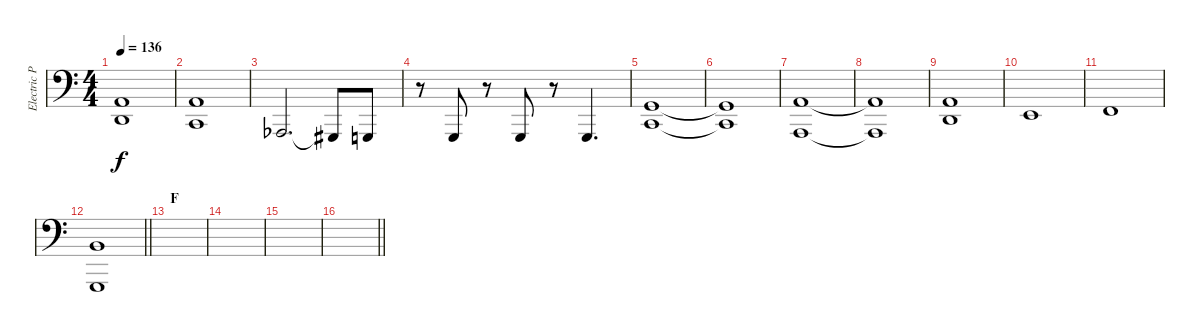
\track ("Electric Piano II (Bass - Left Hand)" "Electric P") {instrument electricgrandpiano}
\staff {score}
\tuning (G2 D2 A1 D1) {hide}
\ts (4 4)
\tempo 136
\clef f4
\ks c
(2.1 0.2).1{dy f} |
(2.1 3.3).1 |
6.4{acc b}.2{d} 6.4{t}.8 5.4.8 |
r.8 5.4.8 r.8 5.4.8 r.8 5.4.4{d} |
(0.1 3.3).1 |
(0.1{t} 3.3{t}).1 |
(2.1 0.3).1 |
(2.1{t} 0.3{t}).1 |
(2.1 0.2).1 |
2.2.1 |
3.2.1 |
\barLineRight lightlight
(4.1 5.4).1 |
\section ("" "F")
|
|
|
\barLineRight lightlight
